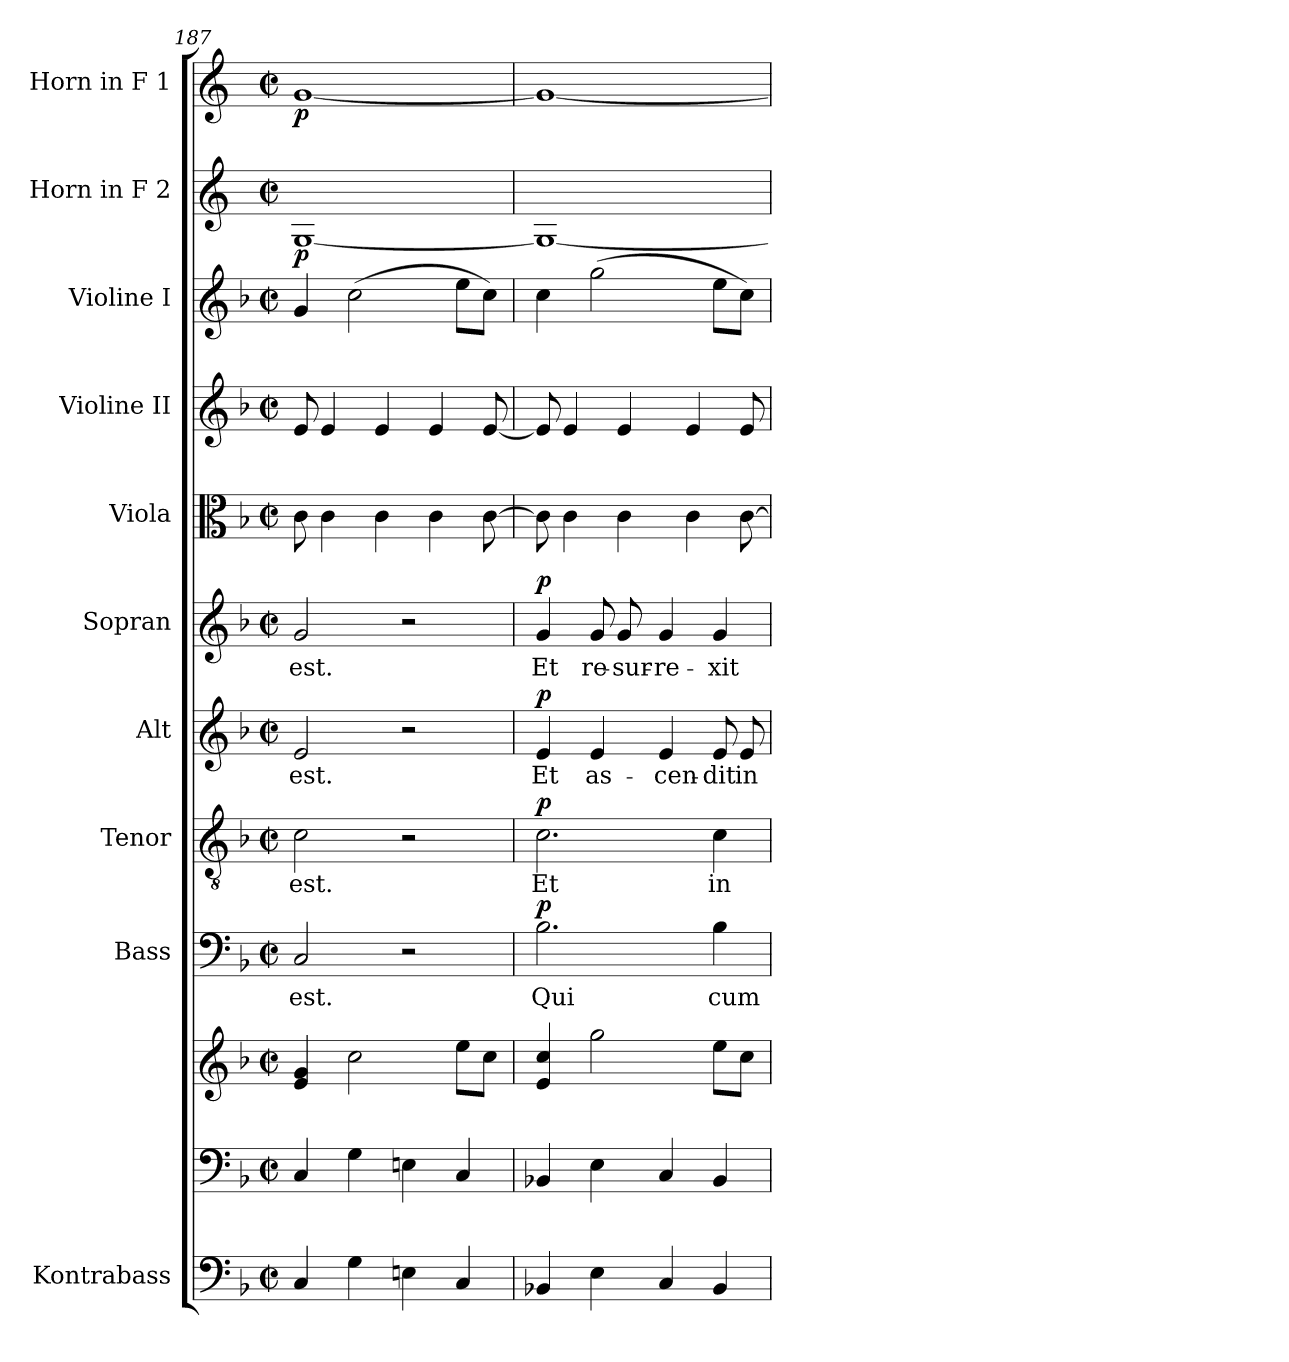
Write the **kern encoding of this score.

**kern	**kern	**kern	**kern	**text	**dynam	**kern	**text	**dynam	**kern	**text	**dynam	**kern	**text	**dynam	**kern	**kern	**kern	**kern	**dynam	**kern	**dynam
*part11	*part10	*part10	*part9	*part9	*part9	*part8	*part8	*part8	*part7	*part7	*part7	*part6	*part6	*part6	*part5	*part4	*part3	*part2	*part2	*part1	*part1
*staff12	*staff11	*staff10	*staff9	*staff9	*staff9	*staff8	*staff8	*staff8	*staff7	*staff7	*staff7	*staff6	*staff6	*staff6	*staff5	*staff4	*staff3	*staff2	*staff2	*staff1	*staff1
*I"Kontrabass	*	*	*I"Bass	*	*	*I"Tenor	*	*	*I"Alt	*	*	*I"Sopran	*	*	*I"Viola	*I"Violine II	*I"Violine I	*I"Horn in F 2	*	*I"Horn in F 1	*
*I'Kb.	*	*	*I'B	*	*	*I'T	*	*	*I'A	*	*	*I'S	*	*	*I'Vla.	*I'Vl. II	*I'Vl. I	*I'Hrn. 2	*	*I'Hrn. 1	*
*clefF4	*clefF4	*clefG2	*clefF4	*	*	*clefGv2	*	*	*clefG2	*	*	*clefG2	*	*	*clefC3	*clefG2	*clefG2	*clefG2	*	*clefG2	*
*ITrd7c12	*	*	*	*	*	*	*	*	*	*	*	*	*	*	*	*	*	*ITrd4c7	*	*ITrd4c7	*
*k[b-]	*k[b-]	*k[b-]	*k[b-]	*	*	*k[b-]	*	*	*k[b-]	*	*	*k[b-]	*	*	*k[b-]	*k[b-]	*k[b-]	*k[b-]	*	*k[b-]	*
*F:	*F:	*F:	*F:	*	*	*F:	*	*	*F:	*	*	*F:	*	*	*F:	*F:	*F:	*F:	*	*F:	*
*M2/2	*M2/2	*M2/2	*M2/2	*	*	*M2/2	*	*	*M2/2	*	*	*M2/2	*	*	*M2/2	*M2/2	*M2/2	*M2/2	*	*M2/2	*
*met(c|)	*met(c|)	*met(c|)	*met(c|)	*	*	*met(c|)	*	*	*met(c|)	*	*	*met(c|)	*	*	*met(c|)	*met(c|)	*met(c|)	*met(c|)	*	*met(c|)	*
=187	=187	=187	=187	=187	=187	=187	=187	=187	=187	=187	=187	=187	=187	=187	=187	=187	=187	=187	=187	=187	=187
!	!	!	!	!LO:LY:b	!	!	!LO:LY:b	!	!	!LO:LY:b	!	!	!LO:LY:b	!	!	!	!	!	!LO:DY:b	!	!LO:DY:b
4CC/	4C/	4e/ 4g/	2C/	est.	.	2c\	est.	.	2e/	est.	.	2g/	est.	.	8c\	8e/	4g/	[1C	p	[1c	p
.	.	.	.	.	.	.	.	.	.	.	.	.	.	.	4c\	4e/	.	.	.	.	.
4GG\	4G\	2cc\	.	.	.	.	.	.	.	.	.	.	.	.	.	.	(>2cc\	.	.	.	.
.	.	.	.	.	.	.	.	.	.	.	.	.	.	.	4c\	4e/	.	.	.	.	.
4EEn\	4En\	.	2r	.	.	2r	.	.	2r	.	.	2r	.	.	.	.	.	.	.	.	.
.	.	.	.	.	.	.	.	.	.	.	.	.	.	.	4c\	4e/	.	.	.	.	.
4CC/	4C/	8ee\L	.	.	.	.	.	.	.	.	.	.	.	.	.	.	8ee\L	.	.	.	.
.	.	8cc\J	.	.	.	.	.	.	.	.	.	.	.	.	[8c\	[8e/	8cc\J)	.	.	.	.
=188	=188	=188	=188	=188	=188	=188	=188	=188	=188	=188	=188	=188	=188	=188	=188	=188	=188	=188	=188	=188	=188
!	!	!	!	!LO:LY:b	!LO:DY:a	!	!LO:LY:b	!LO:DY:a	!	!LO:LY:b	!LO:DY:a	!	!LO:LY:b	!LO:DY:a	!	!	!	!	!	!	!
4BBB-X/	4BB-X/	4e/ 4cc/	2.B-\	Qui	p	2.c\	Et	p	4e/	Et	p	4g/	Et	p	8c\]	8e/]	4cc\	1C_	.	1c_	.
.	.	.	.	.	.	.	.	.	.	.	.	.	.	.	4c\	4e/	.	.	.	.	.
!	!	!	!	!	!	!	!	!	!	!LO:LY:b	!	!	!LO:LY:b	!	!	!	!	!	!	!	!
4EE\	4E\	2gg\	.	.	.	.	.	.	4e/	as-	.	8g/	re-	.	.	.	(>2gg\	.	.	.	.
!	!	!	!	!	!	!	!	!	!	!	!	!	!LO:LY:b	!	!	!	!	!	!	!	!
.	.	.	.	.	.	.	.	.	.	.	.	8g/	-sur-	.	4c\	4e/	.	.	.	.	.
!	!	!	!	!	!	!	!	!	!	!LO:LY:b	!	!	!LO:LY:b	!	!	!	!	!	!	!	!
4CC/	4C/	.	.	.	.	.	.	.	4e/	-cen-	.	4g/	-re-	.	.	.	.	.	.	.	.
.	.	.	.	.	.	.	.	.	.	.	.	.	.	.	4c\	4e/	.	.	.	.	.
!	!	!	!	!LO:LY:b	!	!	!LO:LY:b	!	!	!LO:LY:b	!	!	!LO:LY:b	!	!	!	!	!	!	!	!
4BBB-/	4BB-/	8ee\L	4B-\	cum	.	4c\	in	.	8e/	-dit	.	4g/	-xit	.	.	.	8ee\L	.	.	.	.
!	!	!	!	!	!	!	!	!	!	!LO:LY:b	!	!	!	!	!	!	!	!	!	!	!
.	.	8cc\J	.	.	.	.	.	.	8e/	in	.	.	.	.	[8c\	8e/	8cc\J)	.	.	.	.
=	=	=	=	=	=	=	=	=	=	=	=	=	=	=	=	=	=	=	=	=	=
*-	*-	*-	*-	*-	*-	*-	*-	*-	*-	*-	*-	*-	*-	*-	*-	*-	*-	*-	*-	*-	*-
